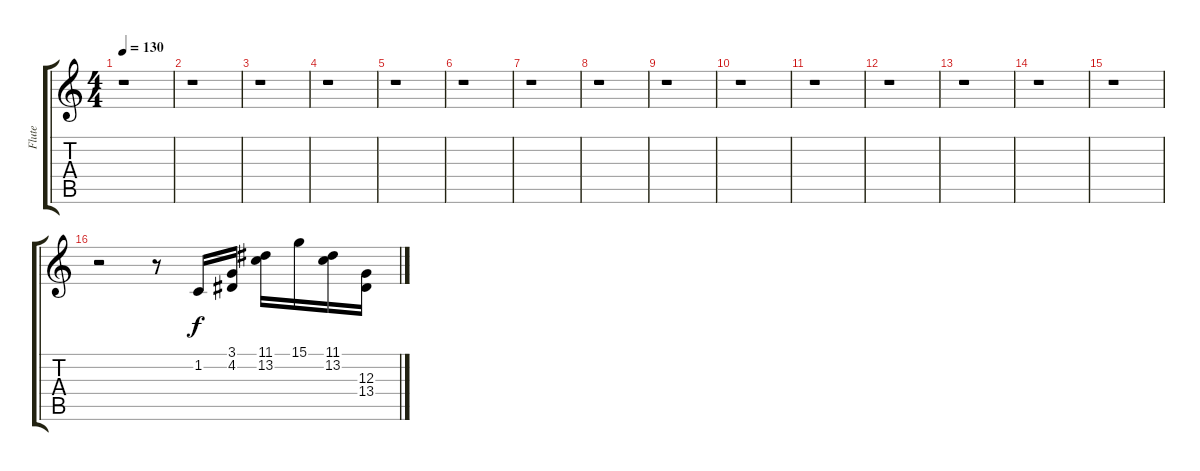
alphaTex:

\track ("Flute" "Flute") {instrument blownbottle}
\staff {score tabs}
\tuning (E4 B3 G3 D3 A2 E2) {hide}
\ts (4 4)
\tempo 130
\clef g2
\ks c
r.1{dy f} |
r.1 |
r.1 |
r.1 |
r.1 |
r.1 |
r.1 |
r.1 |
r.1 |
r.1 |
r.1 |
r.1 |
r.1 |
r.1 |
r.1 |
r.2 r.8 1.2.16 (3.1 4.2).16 (11.1 13.2).16 15.1.16 (11.1 13.2).16 (12.3 13.4).16
